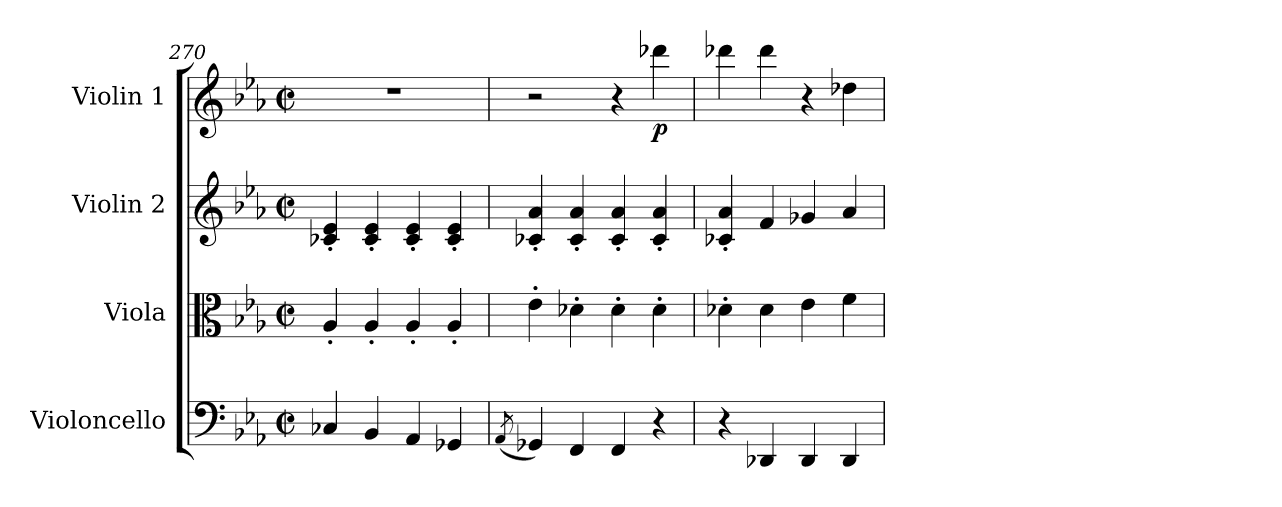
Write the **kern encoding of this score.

**kern	**kern	**kern	**kern	**dynam
*part4	*part3	*part2	*part1	*part1
*staff4	*staff3	*staff2	*staff1	*staff1
*I"Violoncello	*I"Viola	*I"Violin 2	*I"Violin 1	*
*I'Vc	*I'Vla	*I'Vln	*I'Vln	*
*clefF4	*clefC3	*clefG2	*clefG2	*
*k[b-e-a-]	*k[b-e-a-]	*k[b-e-a-]	*k[b-e-a-]	*
*M2/2	*M2/2	*M2/2	*M2/2	*
*met(c|)	*met(c|)	*met(c|)	*met(c|)	*
=270	=270	=270	=270	=270
4C-X/	4A-'/	4c-X/' 4e-/'	1r	.
4BB-/	4A-'/	4c-/' 4e-/'	.	.
4AA-/	4A-'/	4c-/' 4e-/'	.	.
4GG-X/	4A-'/	4c-/' 4e-/'	.	.
!!LO:PB:g=z
=271	=271	=271	=271	=271
(8qAA-/	.	.	.	.
4GG-X/)	4e-'\	4c-X/' 4a-/'	2r	.
4FF/	4d-X'\	4c-/' 4a-/'	.	.
4FF/	4d-'\	4c-/' 4a-/'	4r	.
!	!	!	!	!LO:DY:b
4r	4d-'\	4c-/' 4a-/'	4ddd-X\	p
=272	=272	=272	=272	=272
4r	4d-X'\	4c-X/' 4a-/'	4ddd-X\	.
4DD-X/	4d-\	4f/	4ddd-\	.
4DD-/	4e-\	4g-X/	4r	.
4DD-/	4f\	4a-/	4dd-X\	.
=	=	=	=	=
*-	*-	*-	*-	*-
